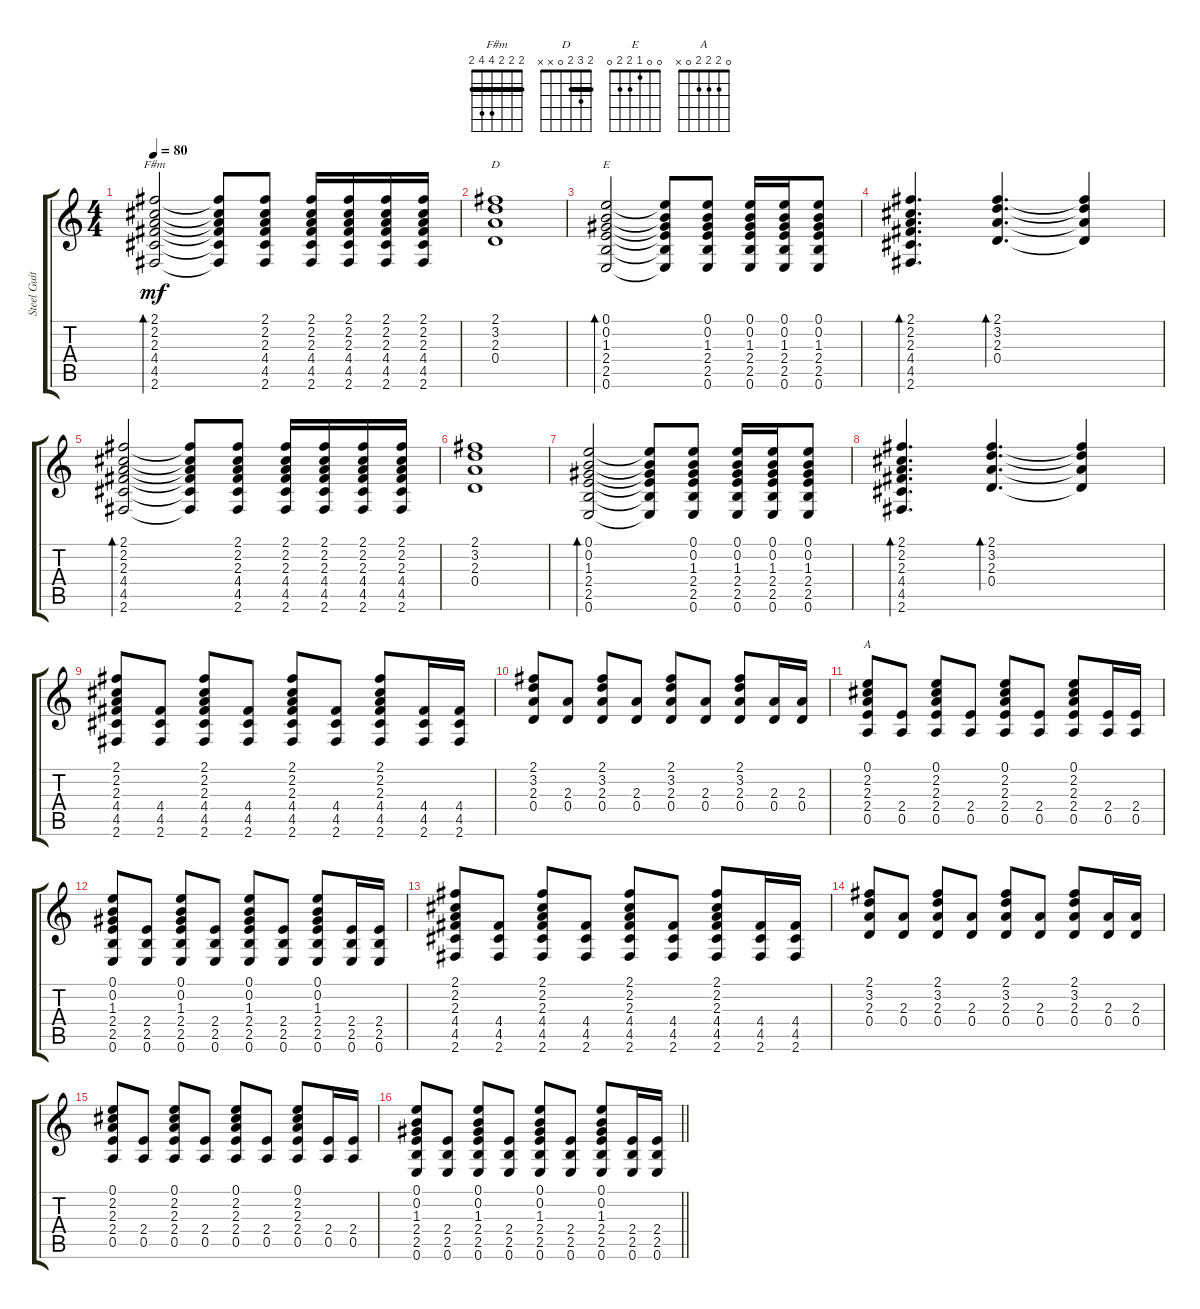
\track ("Steel Guitar" "Steel Guit") {instrument acousticguitarsteel}
\staff {score tabs}
\tuning (E4 B3 G3 D3 A2 E2) {hide}
\chord ("F#m" 2 2 2 4 4 2) {barre 2}
\chord ("D" 2 3 2 0 x x) {barre 2}
\chord ("E" 0 0 1 2 2 0)
\chord ("A" 0 2 2 2 0 x)
\ts (4 4)
\tempo 80
\clef g2
\ks c
(2.1 2.2 2.3 4.4 4.5 2.6).2{bd 60 ch "F#m" dy mf instrument acousticguitarsteel} (2.1{t} 2.2{t} 2.3{t} 4.4{t} 4.5{t} 2.6{t}).8 (2.1 2.2 2.3 4.4 4.5 2.6).8 (2.1 2.2 2.3 4.4 4.5 2.6).16 (2.1 2.2 2.3 4.4 4.5 2.6).16 (2.1 2.2 2.3 4.4 4.5 2.6).16 (2.1 2.2 2.3 4.4 4.5 2.6).16 |
(2.1 3.2 2.3 0.4).1{ch "D"} |
(0.1 0.2 1.3 2.4 2.5 0.6).2{bd 60 ch "E"} (0.1{t} 0.2{t} 1.3{t} 2.4{t} 2.5{t} 0.6{t}).8 (0.1 0.2 1.3 2.4 2.5 0.6).8 (0.1 0.2 1.3 2.4 2.5 0.6).16 (0.1 0.2 1.3 2.4 2.5 0.6).16 (0.1 0.2 1.3 2.4 2.5 0.6).8 |
(2.1 2.2 2.3 4.4 4.5 2.6).4{d bd 60} (2.1 3.2 2.3 0.4).4{d bd 60} (2.1{t} 3.2{t} 2.3{t} 0.4{t}).4 |
(2.1 2.2 2.3 4.4 4.5 2.6).2{bd 60} (2.1{t} 2.2{t} 2.3{t} 4.4{t} 4.5{t} 2.6{t}).8 (2.1 2.2 2.3 4.4 4.5 2.6).8 (2.1 2.2 2.3 4.4 4.5 2.6).16 (2.1 2.2 2.3 4.4 4.5 2.6).16 (2.1 2.2 2.3 4.4 4.5 2.6).16 (2.1 2.2 2.3 4.4 4.5 2.6).16 |
(2.1 3.2 2.3 0.4).1 |
(0.1 0.2 1.3 2.4 2.5 0.6).2{bd 60} (0.1{t} 0.2{t} 1.3{t} 2.4{t} 2.5{t} 0.6{t}).8 (0.1 0.2 1.3 2.4 2.5 0.6).8 (0.1 0.2 1.3 2.4 2.5 0.6).16 (0.1 0.2 1.3 2.4 2.5 0.6).16 (0.1 0.2 1.3 2.4 2.5 0.6).8 |
(2.1 2.2 2.3 4.4 4.5 2.6).4{d bd 60} (2.1 3.2 2.3 0.4).4{d bd 60} (2.1{t} 3.2{t} 2.3{t} 0.4{t}).4 |
(2.1 2.2 2.3 4.4 4.5 2.6).8 (4.4 4.5 2.6).8 (2.1 2.2 2.3 4.4 4.5 2.6).8 (4.4 4.5 2.6).8 (2.1 2.2 2.3 4.4 4.5 2.6).8 (4.4 4.5 2.6).8 (2.1 2.2 2.3 4.4 4.5 2.6).8 (4.4 4.5 2.6).16 (4.4 4.5 2.6).16 |
(2.1 3.2 2.3 0.4).8 (2.3 0.4).8 (2.1 3.2 2.3 0.4).8 (2.3 0.4).8 (2.1 3.2 2.3 0.4).8 (2.3 0.4).8 (2.1 3.2 2.3 0.4).8 (2.3 0.4).16 (2.3 0.4).16 |
(0.1 2.2 2.3 2.4 0.5).8{ch "A"} (2.4 0.5).8 (0.1 2.2 2.3 2.4 0.5).8 (2.4 0.5).8 (0.1 2.2 2.3 2.4 0.5).8 (2.4 0.5).8 (0.1 2.2 2.3 2.4 0.5).8 (2.4 0.5).16 (2.4 0.5).16 |
(0.1 0.2 1.3 2.4 2.5 0.6).8 (2.4 2.5 0.6).8 (0.1 0.2 1.3 2.4 2.5 0.6).8 (2.4 2.5 0.6).8 (0.1 0.2 1.3 2.4 2.5 0.6).8 (2.4 2.5 0.6).8 (0.1 0.2 1.3 2.4 2.5 0.6).8 (2.4 2.5 0.6).16 (2.4 2.5 0.6).16 |
(2.1 2.2 2.3 4.4 4.5 2.6).8 (4.4 4.5 2.6).8 (2.1 2.2 2.3 4.4 4.5 2.6).8 (4.4 4.5 2.6).8 (2.1 2.2 2.3 4.4 4.5 2.6).8 (4.4 4.5 2.6).8 (2.1 2.2 2.3 4.4 4.5 2.6).8 (4.4 4.5 2.6).16 (4.4 4.5 2.6).16 |
(2.1 3.2 2.3 0.4).8 (2.3 0.4).8 (2.1 3.2 2.3 0.4).8 (2.3 0.4).8 (2.1 3.2 2.3 0.4).8 (2.3 0.4).8 (2.1 3.2 2.3 0.4).8 (2.3 0.4).16 (2.3 0.4).16 |
(0.1 2.2 2.3 2.4 0.5).8 (2.4 0.5).8 (0.1 2.2 2.3 2.4 0.5).8 (2.4 0.5).8 (0.1 2.2 2.3 2.4 0.5).8 (2.4 0.5).8 (0.1 2.2 2.3 2.4 0.5).8 (2.4 0.5).16 (2.4 0.5).16 |
\barLineRight lightlight
(0.1 0.2 1.3 2.4 2.5 0.6).8 (2.4 2.5 0.6).8 (0.1 0.2 1.3 2.4 2.5 0.6).8 (2.4 2.5 0.6).8 (0.1 0.2 1.3 2.4 2.5 0.6).8 (2.4 2.5 0.6).8 (0.1 0.2 1.3 2.4 2.5 0.6).8 (2.4 2.5 0.6).16 (2.4 2.5 0.6).16
